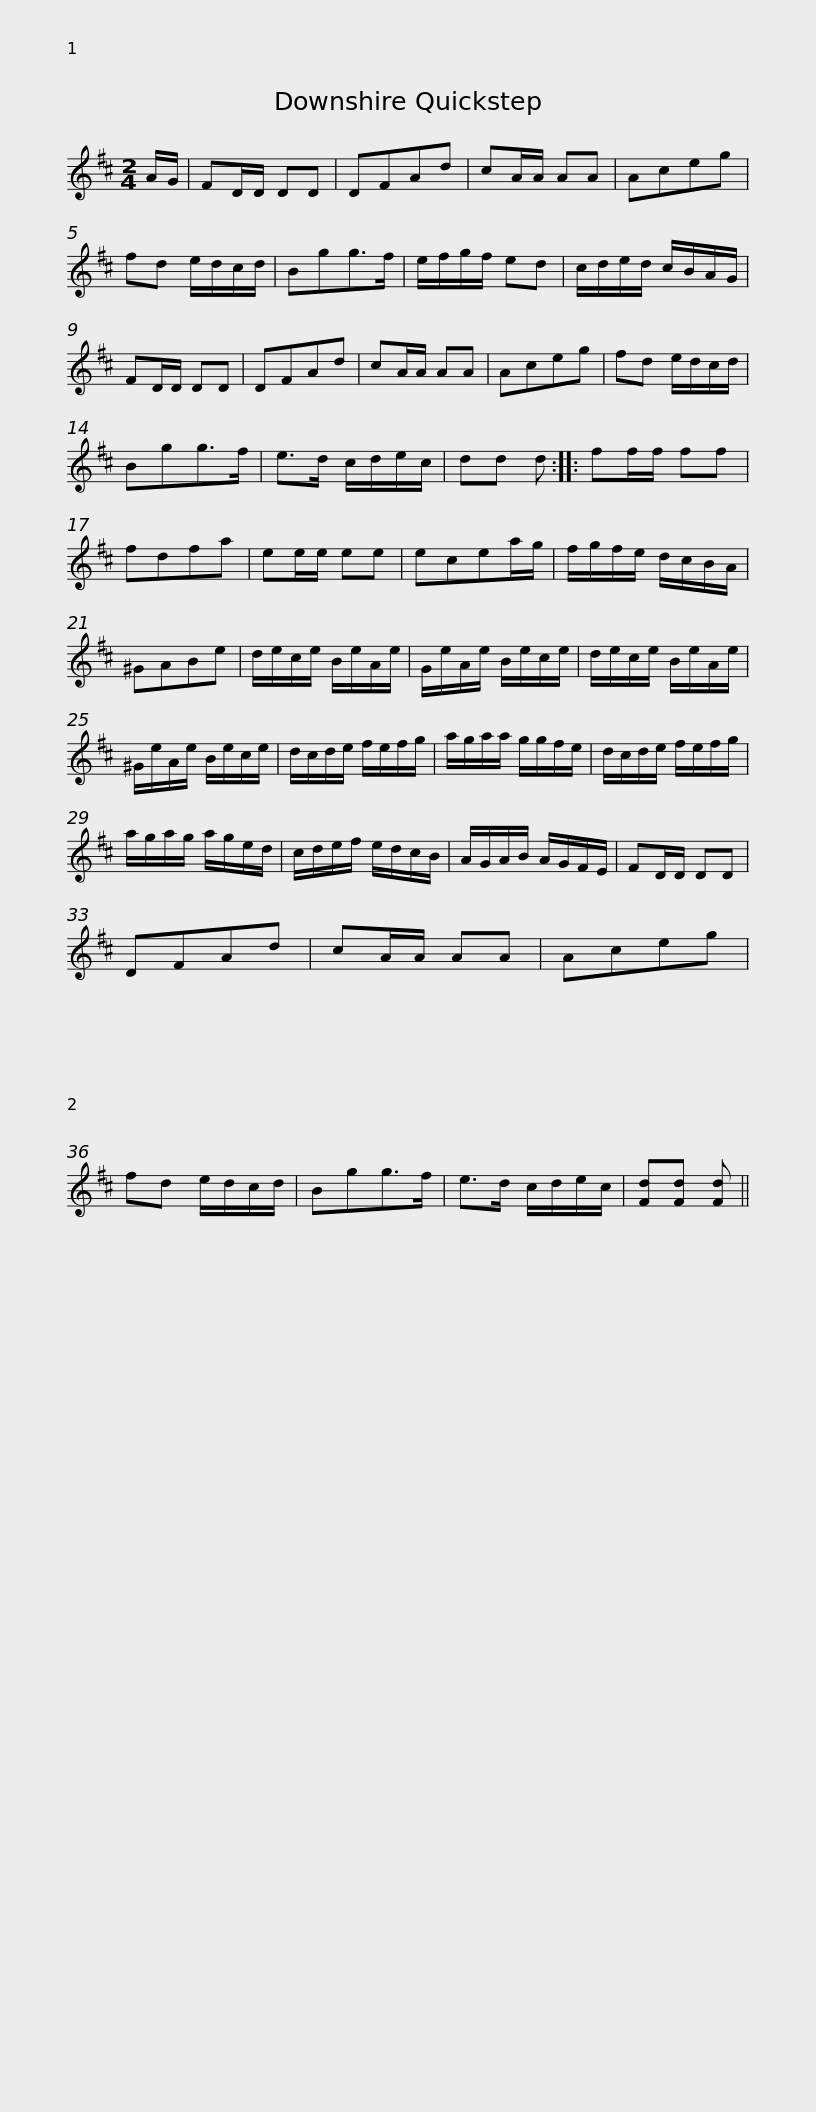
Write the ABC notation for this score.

X:1
L:1/8
M:2/4
I:linebreak $
K:D
V:1 treble
V:1
 A/G/ | FD/D/ DD | DFAd | cA/A/ AA | Aceg | %5
 fd e/d/c/d/ | Bgg>f | e/f/g/f/ ed | c/d/e/d/ c/B/A/G/ |$ FD/D/ DD | %10
 DFAd | cA/A/ AA | Aceg | fd e/d/c/d/ | Bgg>f | %15
 e>d c/d/e/c/ | dd d :: ff/f/ ff |$ fdfa | ee/e/ ee | %20
 ecea/g/ | f/g/f/e/ d/c/B/A/ | ^GABe | d/e/c/e/ B/e/A/e/ | G/e/A/e/ B/e/c/e/ |$ %25
 d/e/c/e/ B/e/A/e/ | ^G/e/A/e/ B/e/c/e/ | d/c/d/e/ f/e/f/g/ | a/g/a/a/ g/g/f/e/ | d/c/d/e/ f/e/f/g/ |$ %30
 a/g/a/g/ a/g/e/d/ | c/d/e/f/ e/d/c/B/ | A/G/A/B/ A/G/F/E/ | FD/D/ DD | DFAd | %35
 cA/A/ AA | Aceg |$ fd e/d/c/d/ | Bgg>f | e>d c/d/e/c/ | %40
 [Fd][Fd] [Fd] || %41
